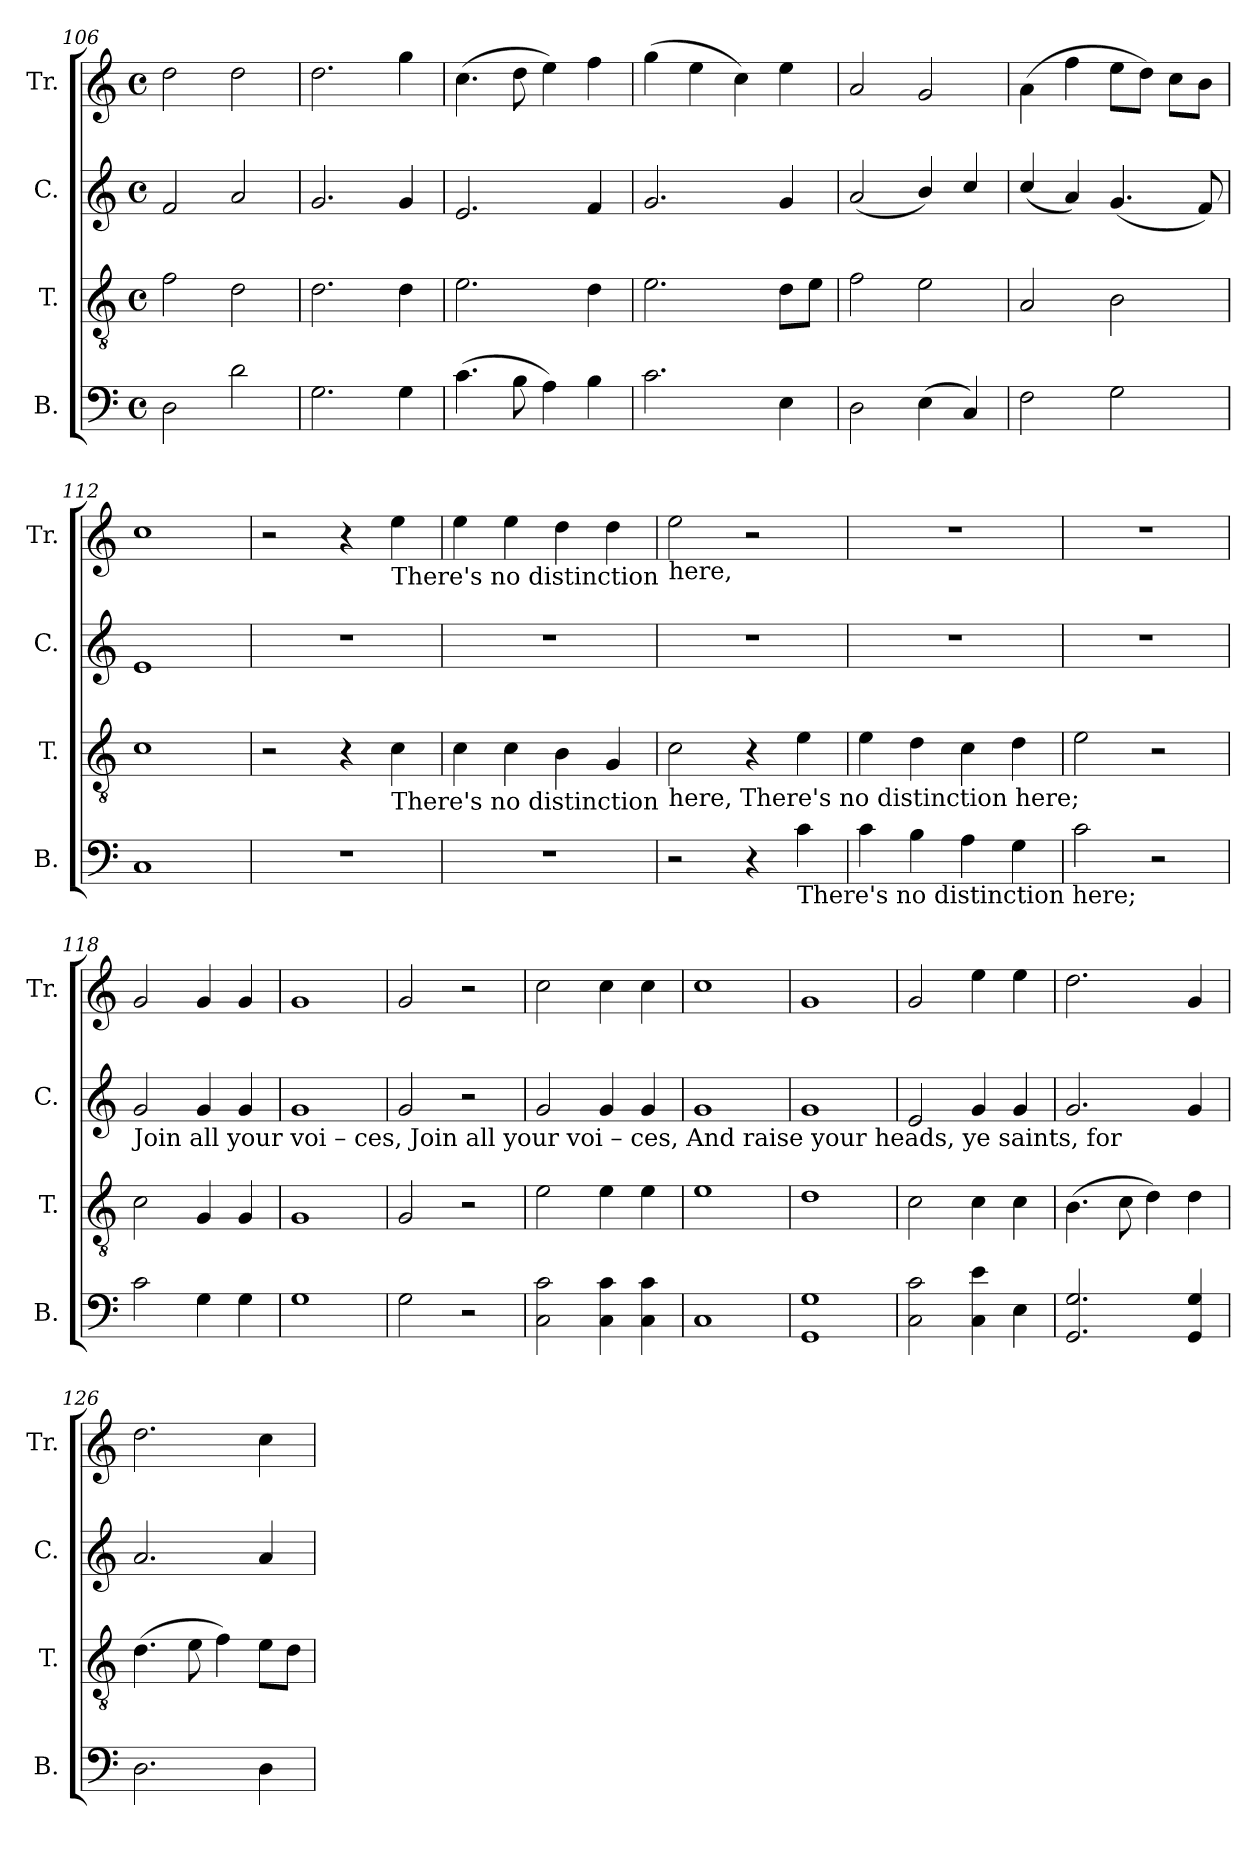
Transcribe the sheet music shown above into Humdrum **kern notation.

**kern	**kern	**kern	**kern
*part4	*part3	*part2	*part1
*staff4	*staff3	*staff2	*staff1
*I"B.	*I"T.	*I"C.	*I"Tr.
*I'B.	*I'T.	*I'C.	*I'Tr.
*clefF4	*clefGv2	*clefG2	*clefG2
*k[]	*k[]	*k[]	*k[]
*M4/4	*M4/4	*M4/4	*M4/4
*met(c)	*met(c)	*met(c)	*met(c)
=106	=106	=106	=106
2D\	2f\	2f/	2dd\
2d\	2d\	2a/	2dd\
=107	=107	=107	=107
2.G\	2.d\	2.g/	2.dd\
4G\	4d\	4g/	4gg\
=108	=108	=108	=108
(4.c\	2.e\	2.e/	(4.cc\
8B\	.	.	8dd\
4A\)	.	.	4ee\)
4B\	4d\	4f/	4ff\
=109	=109	=109	=109
2.c\	2.e\	2.g/	(4gg\
.	.	.	4ee\
.	.	.	4cc\)
4E\	8d\L	4g/	4ee\
.	8e\J	.	.
=110	=110	=110	=110
2D\	2f\	(2a/	2a/
(4E\	2e\	4b/)	2g/
4C/)	.	4cc/	.
=111	=111	=111	=111
2F\	2A/	(4cc/	(4a\
.	.	4a/)	4ff\
2G\	2B\	(4.g/	8ee\L
.	.	.	8dd\J)
.	.	.	8cc\L
.	.	8f/)	8b\J
=112	=112	=112	=112
1C	1c	1e	1cc
=113	=113	=113	=113
1r	2r	1r	2r
.	4r	.	4r
!	!	!	!LO:TX:b:t=There's no distinction
!	!LO:TX:b:t=There's no distinction	!	!
.	4c\	.	4ee\
=114	=114	=114	=114
1r	4c\	1r	4ee\
.	4c\	.	4ee\
.	4B\	.	4dd\
.	4G/	.	4dd\
!!LO:LB:g=z
=115	=115	=115	=115
!	!	!	!LO:TX:b:t=here,
!	!LO:TX:b:t=here, There's no distinction here;	!	!
2r	2c\	1r	2ee\
4r	4r	.	2r
!LO:TX:b:t=There's no distinction here;	!	!	!
4c\	4e\	.	.
=116	=116	=116	=116
4c\	4e\	1r	1r
4B\	4d\	.	.
4A\	4c\	.	.
4G\	4d\	.	.
=117	=117	=117	=117
2c\	2e\	1r	1r
2r	2r	.	.
=118	=118	=118	=118
!	!	!LO:TX:b:t=Join  all  your  voi – ces,        Join  all  your   voi – ces,  And raise your heads,       ye     saints,         for	!
2c\	2c\	2g/	2g/
4G\	4G/	4g/	4g/
4G\	4G/	4g/	4g/
=119	=119	=119	=119
1G	1G	1g	1g
=120	=120	=120	=120
2G\	2G/	2g/	2g/
2r	2r	2r	2r
=121	=121	=121	=121
2C\ 2c\	2e\	2g/	2cc\
4C\ 4c\	4e\	4g/	4cc\
4C\ 4c\	4e\	4g/	4cc\
=122	=122	=122	=122
1C	1e	1g	1cc
=123	=123	=123	=123
1GG 1G	1d	1g	1g
=124	=124	=124	=124
2C\ 2c\	2c\	2e/	2g/
4C\ 4e\	4c\	4g/	4ee\
4E\	4c\	4g/	4ee\
=125	=125	=125	=125
2.GG/ 2.G/	(4.B\	2.g/	2.dd\
.	8c\	.	.
.	4d\)	.	.
4GG/ 4G/	4d\	4g/	4g/
=126	=126	=126	=126
2.D\	(4.d\	2.a/	2.dd\
.	8e\	.	.
.	4f\)	.	.
4D\	8e\L	4a/	4cc\
.	8d\J	.	.
=	=	=	=
*-	*-	*-	*-
